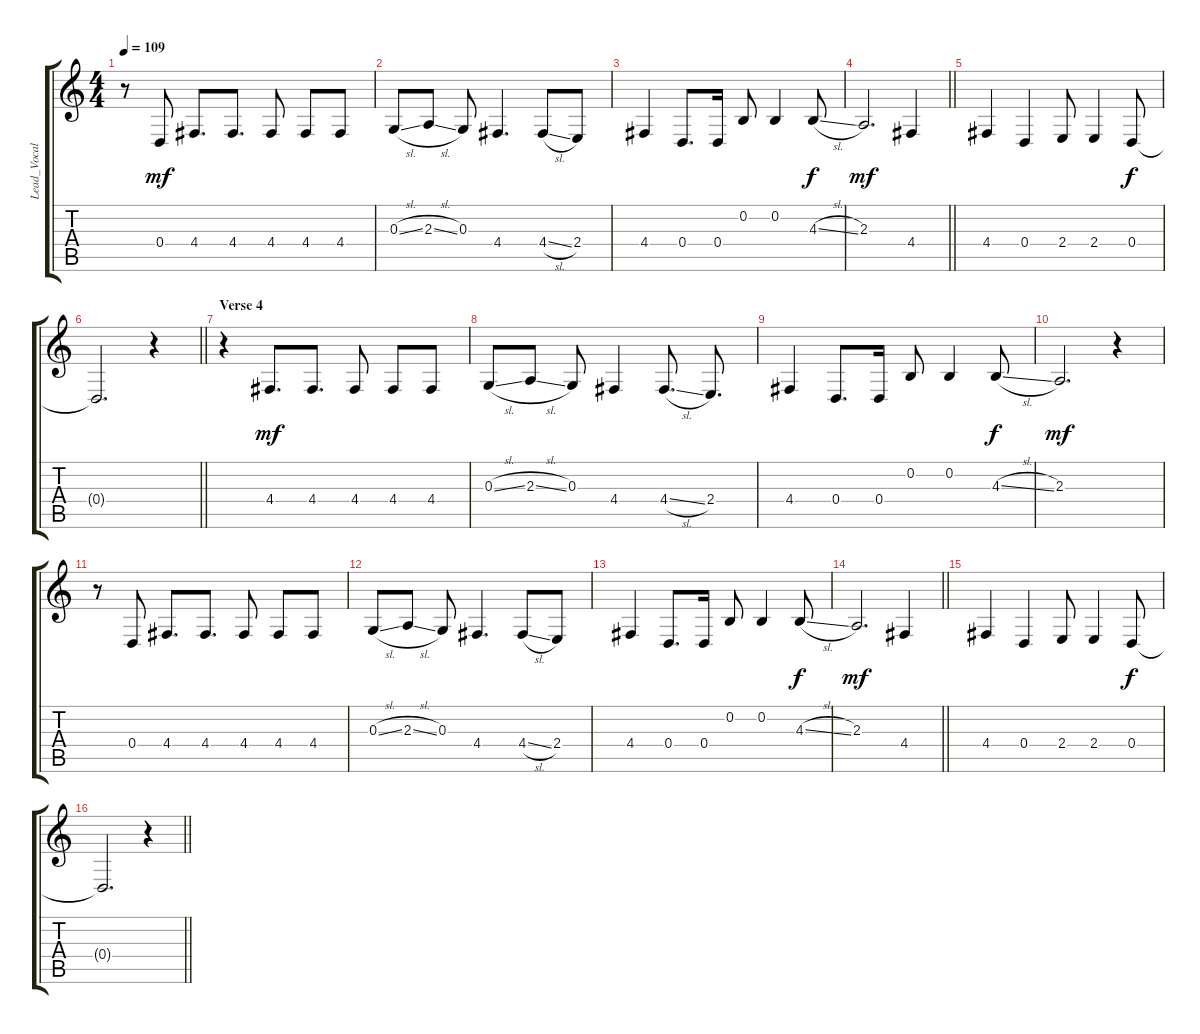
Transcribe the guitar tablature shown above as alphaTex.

\track ("Lead_Vocals (Tim Wheeler)" "Lead_Vocal") {instrument bassoon}
\staff {score tabs}
\tuning (E4 B3 G3 D3 A2 E2) {hide}
\ts (4 4)
\tempo 109
\clef g2
\ks c
r.8{dy mf} 0.4.8 4.4.8{d} 4.4.8{d} 4.4.8 4.4.8 4.4.8 |
0.3{sl}.8 2.3{sl}.8 0.3.8 4.4.4{d} 4.4{sl}.8 2.4.8 |
4.4.4 0.4.8{d} 0.4.16 0.2.8 0.2.4 4.3{sl}.8{dy f} |
\barLineRight lightlight
2.3.2{d dy mf} 4.4.4 |
4.4.4 0.4.4 2.4.8 2.4.4 0.4.8{dy f} |
\barLineRight lightlight
0.4{t}.2{d} r.4 |
\section ("" "Verse 4")
r.4 4.4.8{d dy mf} 4.4.8{d} 4.4.8 4.4.8 4.4.8 |
0.3{sl}.8 2.3{sl}.8 0.3.8 4.4.4 4.4{sl}.8{d} 2.4.8{d} |
4.4.4 0.4.8{d} 0.4.16 0.2.8 0.2.4 4.3{sl}.8{dy f} |
2.3.2{d dy mf} r.4 |
r.8 0.4.8 4.4.8{d} 4.4.8{d} 4.4.8 4.4.8 4.4.8 |
0.3{sl}.8 2.3{sl}.8 0.3.8 4.4.4{d} 4.4{sl}.8 2.4.8 |
4.4.4 0.4.8{d} 0.4.16 0.2.8 0.2.4 4.3{sl}.8{dy f} |
\barLineRight lightlight
2.3.2{d dy mf} 4.4.4 |
4.4.4 0.4.4 2.4.8 2.4.4 0.4.8{dy f} |
\barLineRight lightlight
0.4{t}.2{d} r.4
